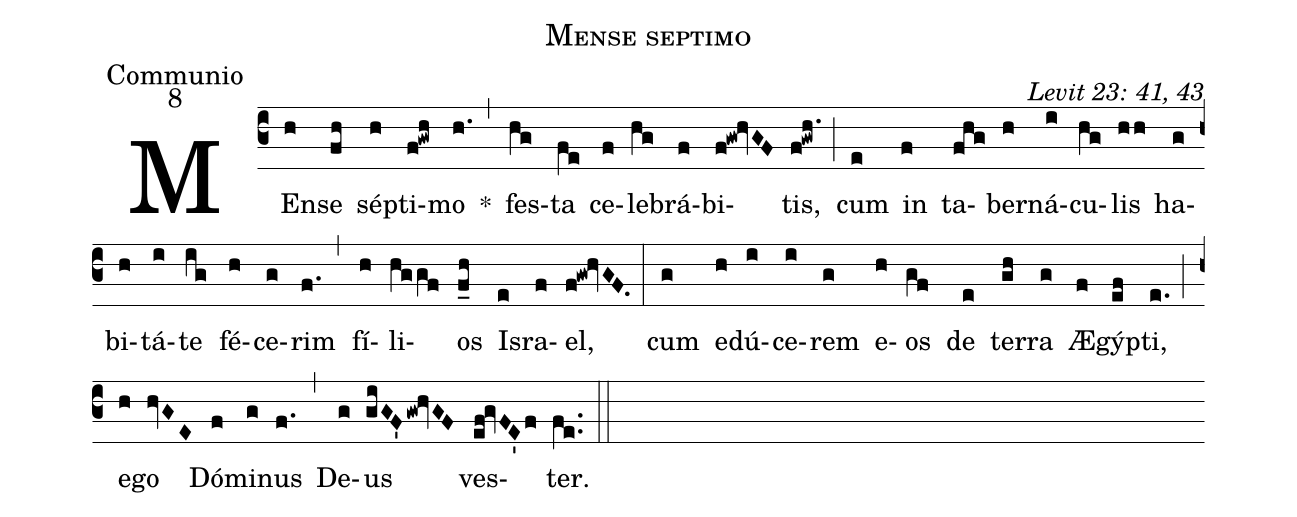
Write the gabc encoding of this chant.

name: Mense septimo;
office-part: Communio;
mode: 8;
commentary: Levit 23: 41, 43;
%%
(c3) MEn(h)se(fh) sép(h)ti(f!gwh)mo(h.) *(,) fes(hg)ta(fe) ce(f)le(hg)brá(f)bi(f!gw!hvGF)tis,(f!gwh.) (;) cum(e) in(f) ta(fhg)ber(h)ná(i)cu(hg)lis(hh) ha(g)bi(h)tá(i)te(ig) fé(h)ce(g)rim(f.) (,) fí(h)li(hggf)os(f_h) Is(e)ra(f)el,(f!gw!hvGF.) (:)
cum(g) e(h)dú(i)ce(i)rem(g) e(h)os(gf) de(e) ter(gh)ra(g) Æ(f)gýp(ef)ti,(e.) (;) e(h)go(hvGE) Dó(f)mi(g)nus(f.) (,) De(g)us(giGF'/gw!hvGF) ves(ef!gvFE'f)ter.(fe..) (::)
